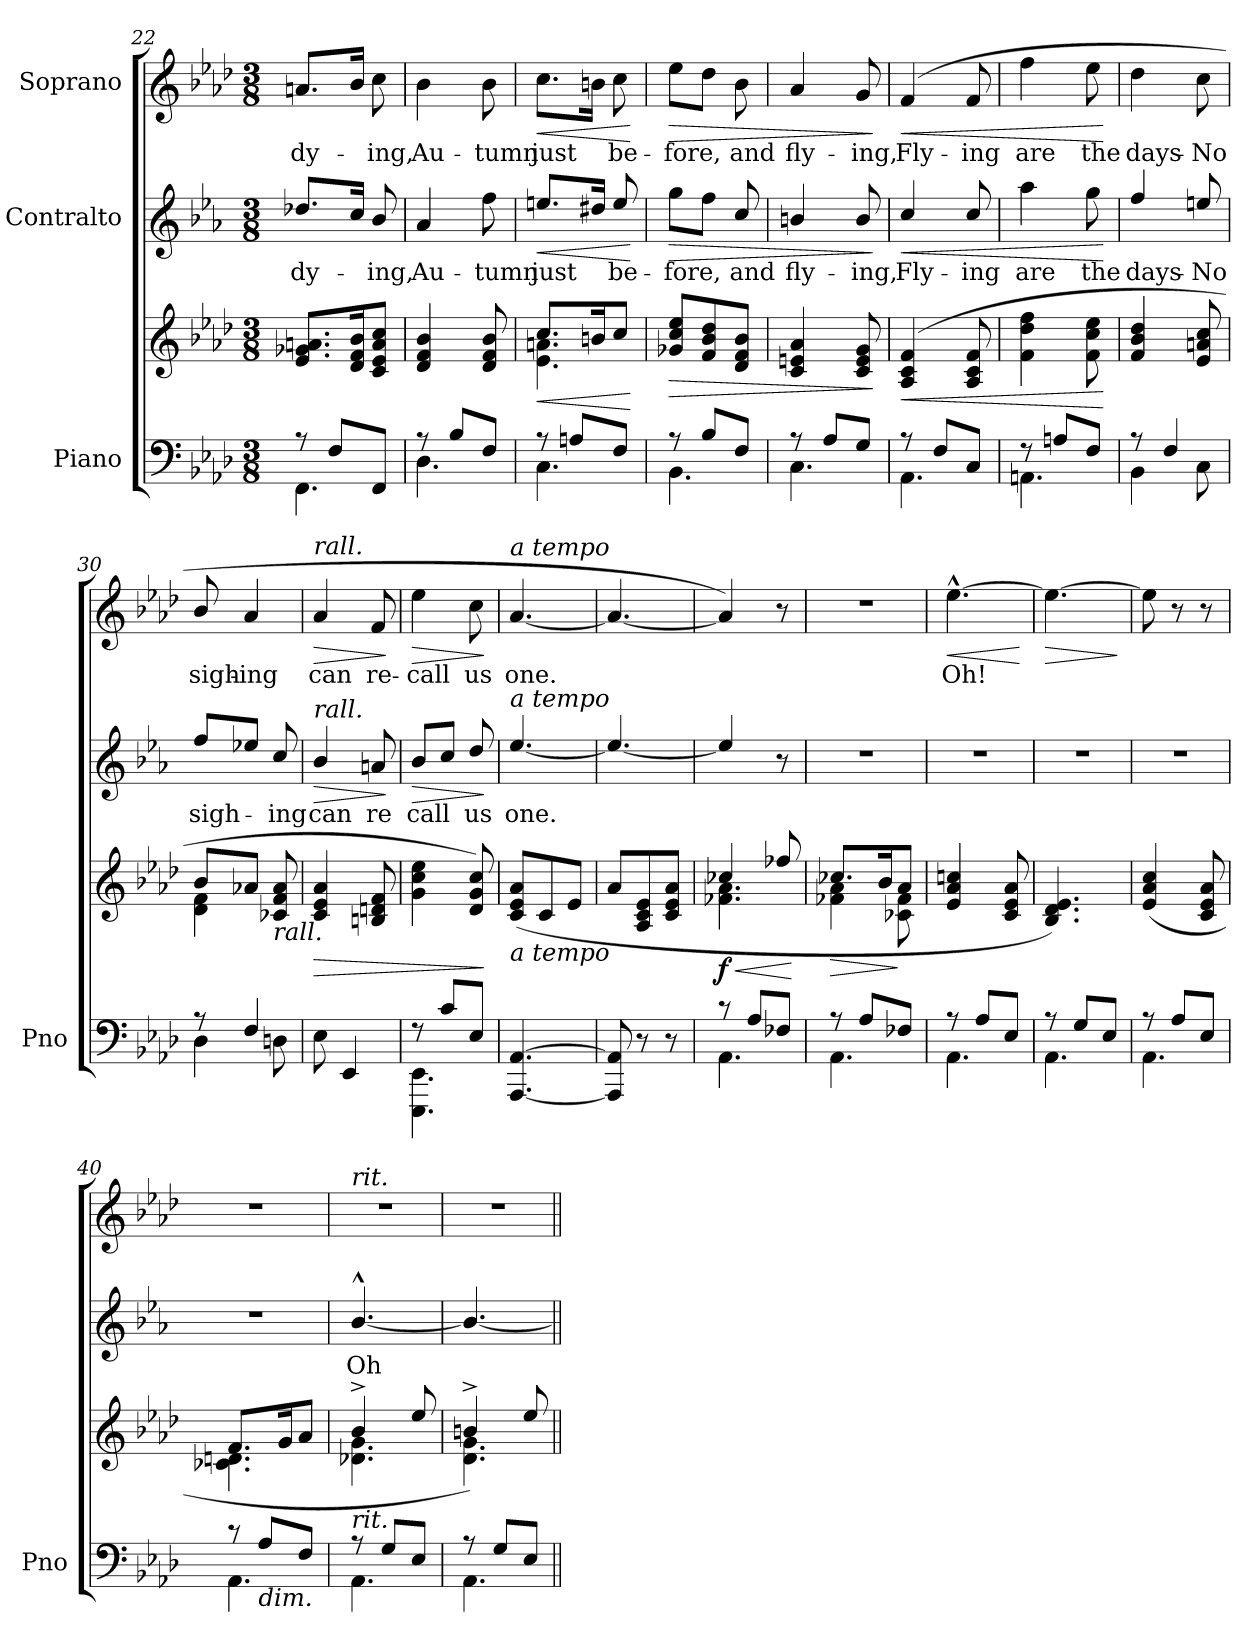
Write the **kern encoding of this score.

**kern	**kern	**dynam	**kern	**text	**dynam	**kern	**text	**dynam
*part3	*part3	*part3	*part2	*part2	*part2	*part1	*part1	*part1
*staff4	*staff3	*staff3/4	*staff2	*staff2	*staff2	*staff1	*staff1	*staff1
*I"Piano	*	*	*I"Contralto	*	*	*I"Soprano	*	*
*I'Pno	*	*	*	*	*	*	*	*
*clefF4	*clefG2	*	*clefG2	*	*	*clefG2	*	*
*	*	*	*ITrd4c7	*	*	*	*	*
*k[b-e-a-d-]	*k[b-e-a-d-]	*	*k[b-e-a-d-]	*	*	*k[b-e-a-d-]	*	*
*M3/8	*M3/8	*	*M3/8	*	*	*M3/8	*	*
=22	=22	=22	=22	=22	=22	=22	=22	=22
*^	*	*	*	*	*	*	*	*
8r	4.FF\	8.e-/ 8.g-X/ 8.an/L	.	8.g-X/L	dy-	.	8.an/L	dy-	.
8F/L	.	.	.	.	.	.	.	.	.
.	.	16d-/ 16f/ 16b-/K	.	16f/Jk	.	.	16b-/Jk	.	.
8FF/J	.	8c/ 8e-/ 8a/ 8cc/J	.	8e-/	-ing,	.	8cc\	-ing,	.
=23	=23	=23	=23	=23	=23	=23	=23	=23	=23
8r	4.D-\	4d-/ 4f/ 4b-/	.	4d-/	Au-	.	4b-\	Au-	.
8B-/L	.	.	.	.	.	.	.	.	.
8F/J	.	8d-/ 8f/ 8b-/	.	8b-\	-tumn	.	8b-\	-tumn	.
=24	=24	=24	=24	=24	=24	=24	=24	=24	=24
!	!	!	!LO:HP:b	!	!	!LO:HP:b	!	!	!LO:HP:b
*	*	*^	*	*	*	*	*	*	*
8r	4.C\	8.cc/L	4.e-\ 4.an\	<	8.an/L	just	<	8.cc\L	just	<
8An/L	.	.	.	.	.	.	.	.	.	.
.	.	16bn/K	.	.	16g#X/Jk	.	.	16bn\Jk	.	.
8F/J	.	8cc/J	.	.	8a/	be-	.	8cc\	be-	.
*v	*v	*	*	*	*	*	*	*	*	*
*	*v	*v	*	*	*	*	*	*	*
.	.	[	.	.	[	.	.	[
=25	=25	=25	=25	=25	=25	=25	=25	=25
*^	*	*	*	*	*	*	*	*
!	!	!	!LO:HP:b	!	!	!LO:HP:b	!	!	!LO:HP:b
8r	4.BB-\	8g-X/ 8cc/ 8ee-/L	>	8cc\L	-fore,	>	8ee-\L	-fore,	>
8B-/L	.	8f/ 8b-/ 8dd-/	.	8b-\J	.	.	8dd-\J	.	.
8F/J	.	8d-/ 8f/ 8b-/J	.	8f/	and	.	8b-\	and	.
=26	=26	=26	=26	=26	=26	=26	=26	=26	=26
8r	4.C\	4c/ 4en/ 4a-/	.	4en/	fly-	.	4a-/	fly-	.
8A-/L	.	.	.	.	.	.	.	.	.
8G/J	.	8c/ 8e/ 8g/	.	8e/	-ing,	.	8g/	-ing,	.
*v	*v	*	*	*	*	*	*	*	*
.	.	]	.	.	]	.	.	]
=27	=27	=27	=27	=27	=27	=27	=27	=27
*^	*	*	*	*	*	*	*	*
!	!	!	!LO:HP:b	!	!	!LO:HP:b	!	!	!LO:HP:b
8r	4.AA-\	(4A-/ 4c/ 4f/	<	4f/	Fly-	<	(4f/	Fly-	<
8F/L	.	.	.	.	.	.	.	.	.
8C/J	.	8A-/ 8c/ 8f/	.	8f/	-ing	.	8f/	-ing	.
=28	=28	=28	=28	=28	=28	=28	=28	=28	=28
8r	4.AAn\	4f\ 4dd-\ 4ff\	.	4dd-\	are	.	4ff\	are	.
8An/L	.	.	.	.	.	.	.	.	.
8F/J	.	8f\ 8cc\ 8ee-\	.	8cc\	the	.	8ee-\	the	.
*v	*v	*	*	*	*	*	*	*	*
.	.	[	.	.	[	.	.	[
=29	=29	=29	=29	=29	=29	=29	=29	=29
*^	*	*	*	*	*	*	*	*
8r	4BB-\	4f/ 4b-/ 4dd-/	.	4b-/	days--	.	4dd-\	days--	.
4F/	.	.	.	.	.	.	.	.	.
.	8C\	8e-/ 8an/ 8cc/	.	8an/	No	.	8cc\	No	.
=30	=30	=30	=30	=30	=30	=30	=30	=30	=30
*	*	*^	*	*	*	*	*	*	*
8r	4D-\	8b-/L	4d-\ 4f\	.	8b-/L	sigh-	.	8b-/	sigh-	.
4F/	.	8a-X/J	.	.	8a-X/J	.	.	4a-/	-ing	.
!	!	!LO:TX:b:i:t=rall.	!	!	!	!	!	!	!	!
.	8Dn\	8c-X/ 8f/ 8a-/	8ryy	.	8f/	-ing	.	.	.	.
=31	=31	=31	=31	=31	=31	=31	=31	=31	=31	=31
!	!	!	!	!	!	!	!	!LO:TX:a:i:t=rall.	!	!
!	!	!	!	!	!LO:TX:a:i:t=rall.	!	!	!	!	!
!	!	!	!	!LO:HP:b	!	!	!LO:HP:b	!	!	!LO:HP:b
*v	*v	*	*	*	*	*	*	*	*	*
*	*v	*v	*	*	*	*	*	*	*
8E-\	4c/ 4e-/ 4a-/	>	4e-/	can	>	4a-/	can	>
4EE-/	.	.	.	.	.	.	.	.
.	8Bn/ 8dn/ 8f/	.	8dn/	re	.	8f/	re-	.
.	.	.	.	.	]	.	.	]
=32	=32	=32	=32	=32	=32	=32	=32	=32
*^	*	*	*	*	*	*	*	*
!	!	!	!	!	!	!LO:HP:b	!	!	!LO:HP:b
8r	4.EEE-\ 4.EE-\	4g\ 4cc\ 4ee-\	.	8e-/L	call	>	4ee-\	-call	>
8c/L	.	.	.	8f/J	.	.	.	.	.
8E-/J	.	8d-/ 8g/ 8cc/)	.	8g/	us	.	8cc\	us	.
*v	*v	*	*	*	*	*	*	*	*
.	.	]	.	.	]	.	.	]
=33	=33	=33	=33	=33	=33	=33	=33	=33
!	!	!	!	!	!	!LO:TX:a:i:t=a tempo	!	!
!	!	!	!LO:TX:a:i:t=a tempo	!	!	!	!	!
!	!LO:TX:b:i:t=a tempo	!	!	!	!	!	!	!
[4.AAA-/ [4.AA-/	(8c/ 8e-/ 8a-/L	.	[4.a-/	one.	.	[4.a-/	one.	.
.	8c/	.	.	.	.	.	.	.
.	8e-/J	.	.	.	.	.	.	.
=34	=34	=34	=34	=34	=34	=34	=34	=34
8AAA-/] 8AA-/]	8a-/L	.	4.a-/_	.	.	4.a-/_	.	.
8r	8A-/ 8c/ 8e-/	.	.	.	.	.	.	.
8r	8c/ 8e-/ 8a-/J	.	.	.	.	.	.	.
=35	=35	=35	=35	=35	=35	=35	=35	=35
*^	*	*	*	*	*	*	*	*
!	!	!	!LO:HP:b	!	!	!	!	!	!
*	*	*^	*	*	*	*	*	*	*
!	!	!	!	!LO:DY:n=1:b	!	!	!	!	!	!
8r	4.AA-\	4cc-X/	4.f-X\ 4.a-\	< f	4a-/]	.	.	4a-/])	.	.
8A-/L	.	.	.	.	.	.	.	.	.	.
8F-X/J	.	8ff-X/	.	.	8r	.	.	8r	.	.
*v	*v	*	*	*	*	*	*	*	*	*
*	*v	*v	*	*	*	*	*	*	*
.	.	[	.	.	.	.	.	.
=36	=36	=36	=36	=36	=36	=36	=36	=36
*^	*	*	*	*	*	*	*	*
!	!	!	!LO:HP:b	!	!	!	!	!	!
*	*	*^	*	*	*	*	*	*	*
8r	4.AA-\	8.cc-X/L	4f-X\ 4a-\	>	4.r	.	.	4.r	.	.
8A-/L	.	.	.	.	.	.	.	.	.	.
.	.	16b-/K	.	.	.	.	.	.	.	.
8F-X/J	.	8a-/J	8c-X\ 8f-\	]	.	.	.	.	.	.
=37	=37	=37	=37	=37	=37	=37	=37	=37	=37	=37
!	!	!	!	!	!	!	!	!	!	!LO:HP:b
*	*	*v	*v	*	*	*	*	*	*	*
8r	4.AA-\	4e-/ 4a-/ 4ccn/	.	4.r	.	.	[4.ee-^^\	Oh!	<
8A-/L	.	.	.	.	.	.	.	.	.
8E-/J	.	8c/ 8e-/ 8a-/	.	.	.	.	.	.	.
*v	*v	*	*	*	*	*	*	*	*
.	.	.	.	.	.	.	.	[
=38	=38	=38	=38	=38	=38	=38	=38	=38
*^	*	*	*	*	*	*	*	*
!	!	!	!	!	!	!	!	!	!LO:HP:b
8r	4.AA-\	4.B-/ 4.d-/ 4.e-/)	.	4.r	.	.	4.ee-\_	.	>
8G/L	.	.	.	.	.	.	.	.	.
8E-/J	.	.	.	.	.	.	.	.	.
*v	*v	*	*	*	*	*	*	*	*
.	.	.	.	.	.	.	.	]
=39	=39	=39	=39	=39	=39	=39	=39	=39
*^	*	*	*	*	*	*	*	*
8r	4.AA-\	(>4e-/ 4a-/ 4cc/	.	4.r	.	.	8ee-\]	.	.
8A-/L	.	.	.	.	.	.	8r	.	.
8E-/J	.	8c/ 8e-/ 8a-/	.	.	.	.	8r	.	.
=40	=40	=40	=40	=40	=40	=40	=40	=40	=40
*	*	*^	*	*	*	*	*	*	*
8r	4.AA-\	8.f/L	4.c-X\ 4.dn\	.	4.r	.	.	4.r	.	.
!LO:TX:b:i:t=dim.	!	!	!	!	!	!	!	!	!	!
8A-/L	.	.	.	.	.	.	.	.	.	.
.	.	16g/K	.	.	.	.	.	.	.	.
8F/J	.	8a-/J	.	.	.	.	.	.	.	.
=41	=41	=41	=41	=41	=41	=41	=41	=41	=41	=41
!	!	!	!	!	!	!	!	!LO:TX:a:i:t=rit.	!	!
!	!	!LO:TX:b:i:t=rit.	!	!	!	!	!	!	!	!
8r	4.AA-\	4b-^/	4.d-X\ 4.g\	.	[4.e-^^/	Oh	.	4.r	.	.
8G/L	.	.	.	.	.	.	.	.	.	.
8E-/J	.	8ee-/	.	.	.	.	.	.	.	.
=42	=42	=42	=42	=42	=42	=42	=42	=42	=42	=42
8r	4.AA-\	4bn^/)	4.d-\ 4.g\	.	4.e-/_	.	.	4.r	.	.
8G/L	.	.	.	.	.	.	.	.	.	.
8E-/J	.	8ee-/	.	.	.	.	.	.	.	.
*v	*v	*	*	*	*	*	*	*	*	*
*	*v	*v	*	*	*	*	*	*	*
=||	=||	=||	=||	=||	=||	=||	=||	=||
*-	*-	*-	*-	*-	*-	*-	*-	*-
